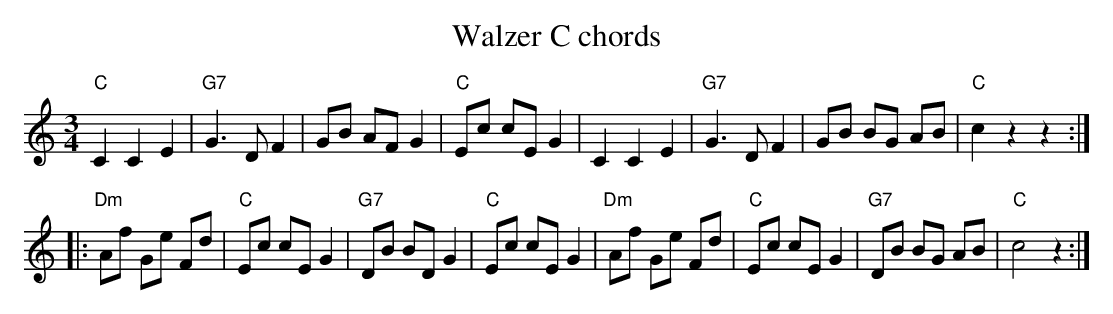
X:1
T:Walzer C chords
M:3/4
L:1/8
K:C %%MIDI gchordon
"C"C2 C2 E2 | "G7"G3 D F2 | GB AF G2 | "C"Ec cE G2 | C2 C2 E2 | "G7"G3 D F2 | GB BG AB | "C"c2 z2 z2 :|
|: "Dm"Af Ge Fd | "C"Ec cE G2 | "G7"DB BD G2 | "C"Ec cE G2 | "Dm"Af Ge Fd | "C"Ec cE G2 | "G7"DB BG AB | "C"c4  z2 :|
